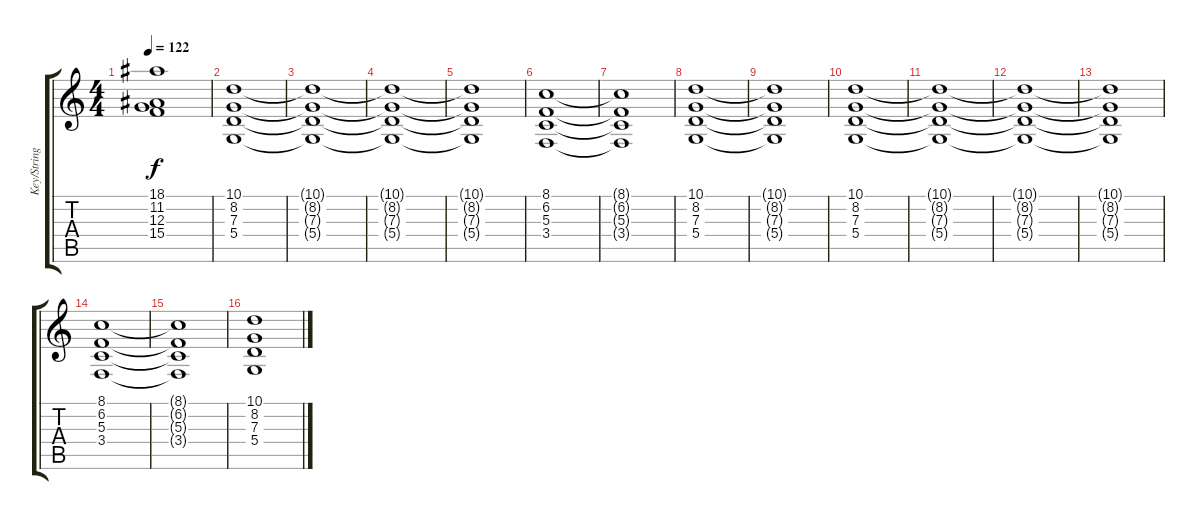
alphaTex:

\track ("Key/Strings" "Key/String") {instrument lead2sawtooth}
\staff {score tabs}
\tuning (E4 B3 G3 D3 A2 E2) {hide}
\ts (4 4)
\tempo 122
\clef g2
\ks c
(18.1{t} 11.2{t} 12.3{t} 15.4{t}).1{dy f} |
(10.1 8.2 7.3 5.4).1 |
(10.1{t} 8.2{t} 7.3{t} 5.4{t}).1 |
(10.1{t} 8.2{t} 7.3{t} 5.4{t}).1 |
(10.1{t} 8.2{t} 7.3{t} 5.4{t}).1 |
(8.1 6.2 5.3 3.4).1 |
(8.1{t} 6.2{t} 5.3{t} 3.4{t}).1 |
(10.1 8.2 7.3 5.4).1 |
(10.1{t} 8.2{t} 7.3{t} 5.4{t}).1 |
(10.1 8.2 7.3 5.4).1 |
(10.1{t} 8.2{t} 7.3{t} 5.4{t}).1 |
(10.1{t} 8.2{t} 7.3{t} 5.4{t}).1 |
(10.1{t} 8.2{t} 7.3{t} 5.4{t}).1 |
(8.1 6.2 5.3 3.4).1 |
(8.1{t} 6.2{t} 5.3{t} 3.4{t}).1 |
(10.1 8.2 7.3 5.4).1
